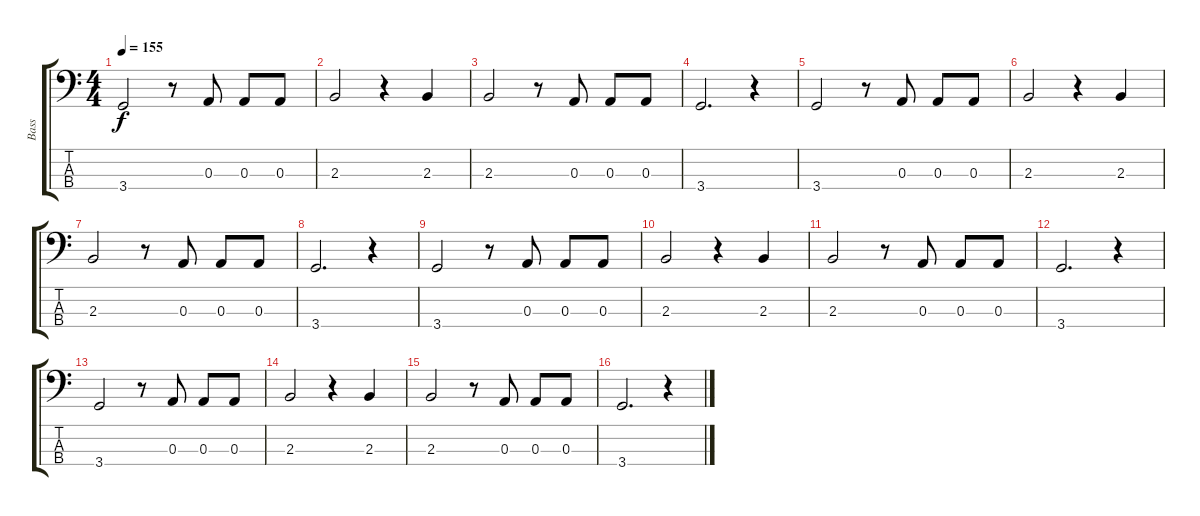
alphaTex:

\track ("Bass" "Bass") {instrument electricbassfinger}
\staff {score tabs}
\tuning (G2 D2 A1 E1) {hide}
\ts (4 4)
\tempo 155
\clef f4
\ks c
3.4.2{dy f} r.8 0.3.8 0.3.8 0.3.8 |
2.3.2 r.4 2.3.4 |
2.3.2 r.8 0.3.8 0.3.8 0.3.8 |
3.4.2{d} r.4 |
3.4.2 r.8 0.3.8 0.3.8 0.3.8 |
2.3.2 r.4 2.3.4 |
2.3.2 r.8 0.3.8 0.3.8 0.3.8 |
3.4.2{d} r.4 |
3.4.2 r.8 0.3.8 0.3.8 0.3.8 |
2.3.2 r.4 2.3.4 |
2.3.2 r.8 0.3.8 0.3.8 0.3.8 |
3.4.2{d} r.4 |
3.4.2 r.8 0.3.8 0.3.8 0.3.8 |
2.3.2 r.4 2.3.4 |
2.3.2 r.8 0.3.8 0.3.8 0.3.8 |
3.4.2{d} r.4
